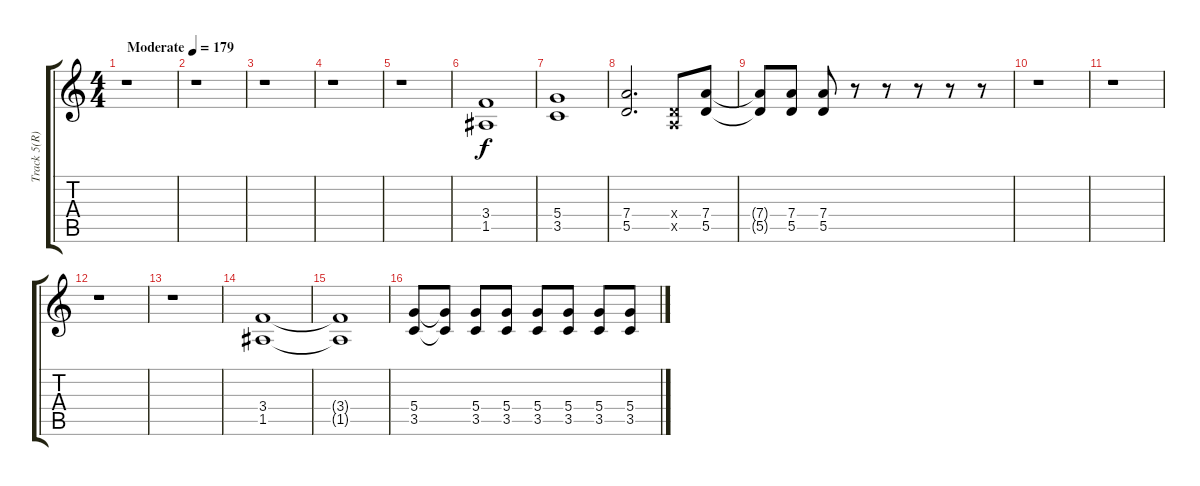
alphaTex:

\track ("Track 5(R)" "Track 5(R)") {instrument overdrivenguitar}
\staff {score tabs}
\tuning (E4 B3 G3 D3 A2 E2) {hide}
\ts (4 4)
\tempo (179 "Moderate")
\clef g2
\ks c
r.1{dy f instrument overdrivenguitar} |
r.1 |
r.1 |
r.1 |
r.1 |
(3.4 1.5).1 |
(5.4 3.5).1 |
(7.4 5.5).2{d} (0.4{x} 0.5{x}).8 (7.4 5.5).8 |
(7.4{t} 5.5{t}).8 (7.4 5.5).8 (7.4 5.5).8 r.8 r.8 r.8 r.8 r.8 |
r.1 |
r.1 |
r.1 |
r.1 |
(3.4 1.5).1 |
(3.4{t} 1.5{t}).1 |
(5.4 3.5).8 (5.4{t} 3.5{t}).8 (5.4 3.5).8 (5.4 3.5).8 (5.4 3.5).8 (5.4 3.5).8 (5.4 3.5).8 (5.4 3.5).8
